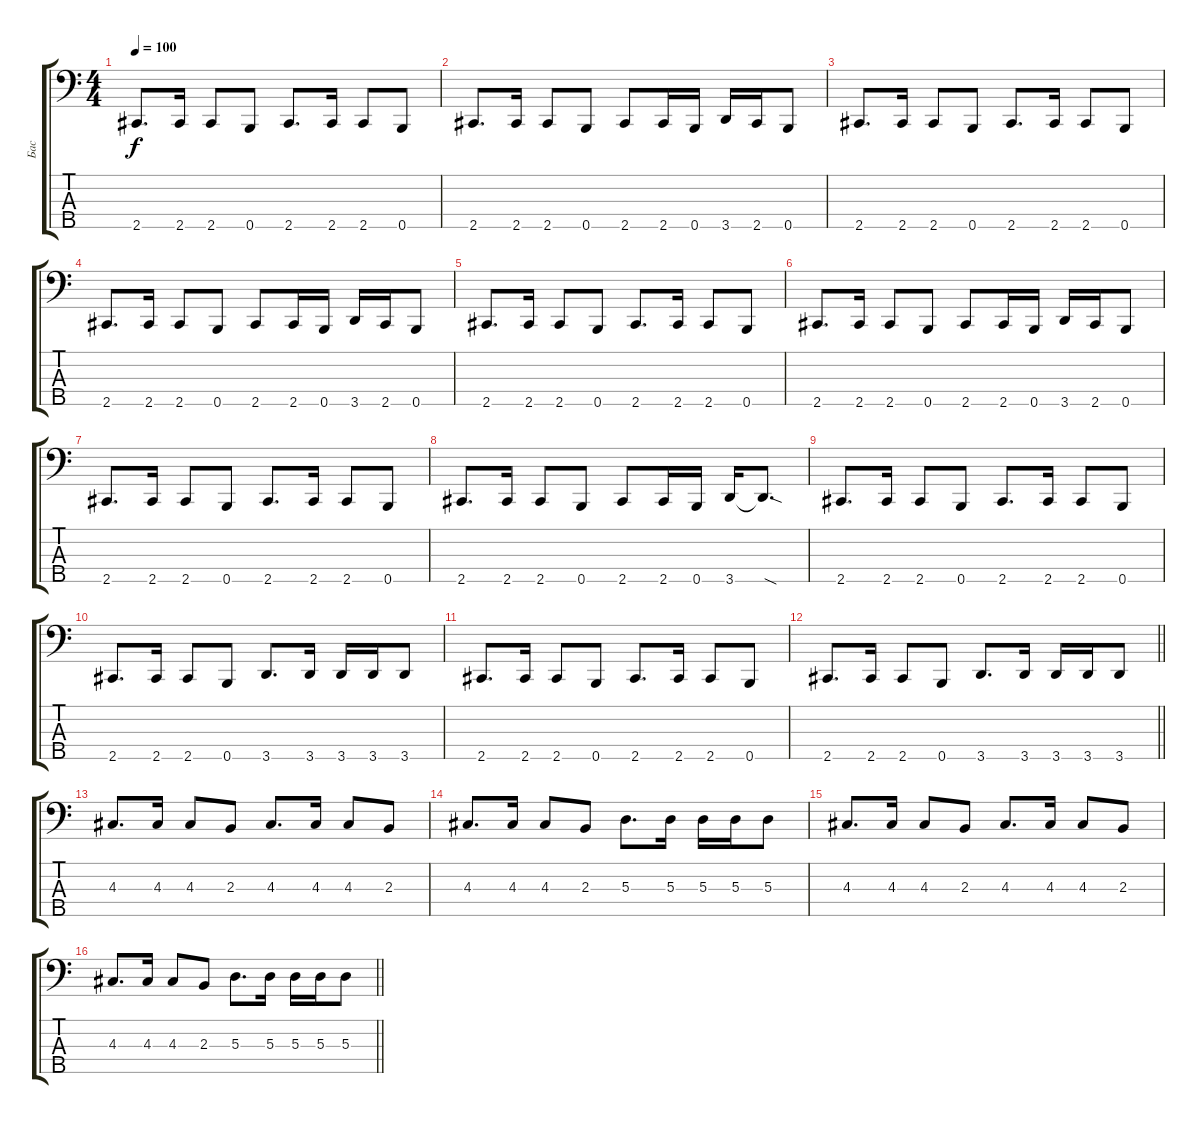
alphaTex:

\track ("Бас " "Бас ") {instrument electricbassfinger}
\staff {score tabs}
\tuning (G2 D2 A1 E1 B0) {hide}
\ts (4 4)
\tempo 100
\clef f4
\ks c
2.5.8{d dy f} 2.5.16 2.5.8 0.5.8 2.5.8{d} 2.5.16 2.5.8 0.5.8 |
2.5.8{d} 2.5.16 2.5.8 0.5.8 2.5.8 2.5.16 0.5.16 3.5.16 2.5.16 0.5.8 |
2.5.8{d} 2.5.16 2.5.8 0.5.8 2.5.8{d} 2.5.16 2.5.8 0.5.8 |
2.5.8{d} 2.5.16 2.5.8 0.5.8 2.5.8 2.5.16 0.5.16 3.5.16 2.5.16 0.5.8 |
2.5.8{d} 2.5.16 2.5.8 0.5.8 2.5.8{d} 2.5.16 2.5.8 0.5.8 |
2.5.8{d} 2.5.16 2.5.8 0.5.8 2.5.8 2.5.16 0.5.16 3.5.16 2.5.16 0.5.8 |
2.5.8{d} 2.5.16 2.5.8 0.5.8 2.5.8{d} 2.5.16 2.5.8 0.5.8 |
2.5.8{d} 2.5.16 2.5.8 0.5.8 2.5.8 2.5.16 0.5.16 3.5.16 3.5{sod t}.8{d} |
2.5.8{d} 2.5.16 2.5.8 0.5.8 2.5.8{d} 2.5.16 2.5.8 0.5.8 |
2.5.8{d} 2.5.16 2.5.8 0.5.8 3.5.8{d} 3.5.16 3.5.16 3.5.16 3.5.8 |
2.5.8{d} 2.5.16 2.5.8 0.5.8 2.5.8{d} 2.5.16 2.5.8 0.5.8 |
\barLineRight lightlight
2.5.8{d} 2.5.16 2.5.8 0.5.8 3.5.8{d} 3.5.16 3.5.16 3.5.16 3.5.8 |
4.3.8{d} 4.3.16 4.3.8 2.3.8 4.3.8{d} 4.3.16 4.3.8 2.3.8 |
4.3.8{d} 4.3.16 4.3.8 2.3.8 5.3.8{d} 5.3.16 5.3.16 5.3.16 5.3.8 |
4.3.8{d} 4.3.16 4.3.8 2.3.8 4.3.8{d} 4.3.16 4.3.8 2.3.8 |
\barLineRight lightlight
4.3.8{d} 4.3.16 4.3.8 2.3.8 5.3.8{d} 5.3.16 5.3.16 5.3.16 5.3.8
